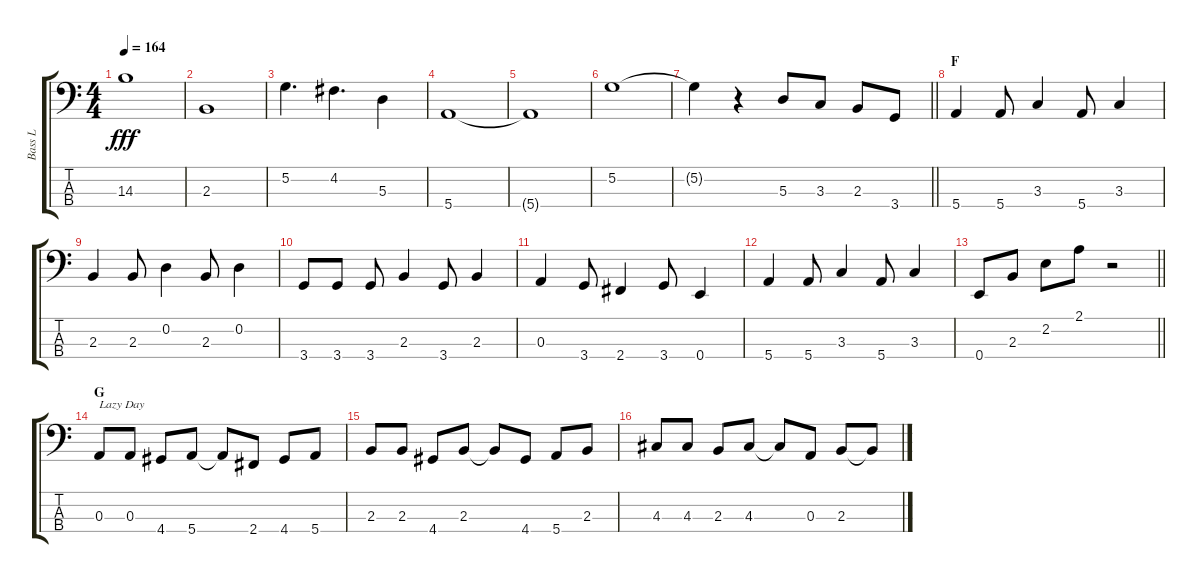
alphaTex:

\track ("Bass L" "Bass L") {instrument electricbasspick}
\staff {score tabs}
\tuning (G2 D2 A1 E1) {hide}
\ts (4 4)
\tempo 164
\clef f4
\ks c
14.3{t}.1{dy fff} |
2.3.1 |
5.2.4{d} 4.2.4{d} 5.3.4 |
5.4.1 |
5.4{t}.1 |
5.2.1 |
\barLineRight lightlight
5.2{t}.4 r.4 5.3.8 3.3.8 2.3.8 3.4.8 |
\section ("" "F")
5.4.4 5.4.8 3.3.4 5.4.8 3.3.4 |
2.3.4 2.3.8 0.2.4 2.3.8 0.2.4 |
3.4.8 3.4.8 3.4.8 2.3.4 3.4.8 2.3.4 |
0.3.4 3.4.8 2.4.4 3.4.8 0.4.4 |
5.4.4 5.4.8 3.3.4 5.4.8 3.3.4 |
\barLineRight lightlight
0.4.8 2.3.8 2.2.8 2.1.8 r.2 |
\section ("" "G")
0.3.8{txt "Lazy Day"} 0.3.8 4.4.8 5.4.8 5.4{t}.8 2.4.8 4.4.8 5.4.8 |
2.3.8 2.3.8 4.4.8 2.3.8 2.3{t}.8 4.4.8 5.4.8 2.3.8 |
4.3.8 4.3.8 2.3.8 4.3.8 4.3{t}.8 0.3.8 2.3.8 2.3{t}.8
